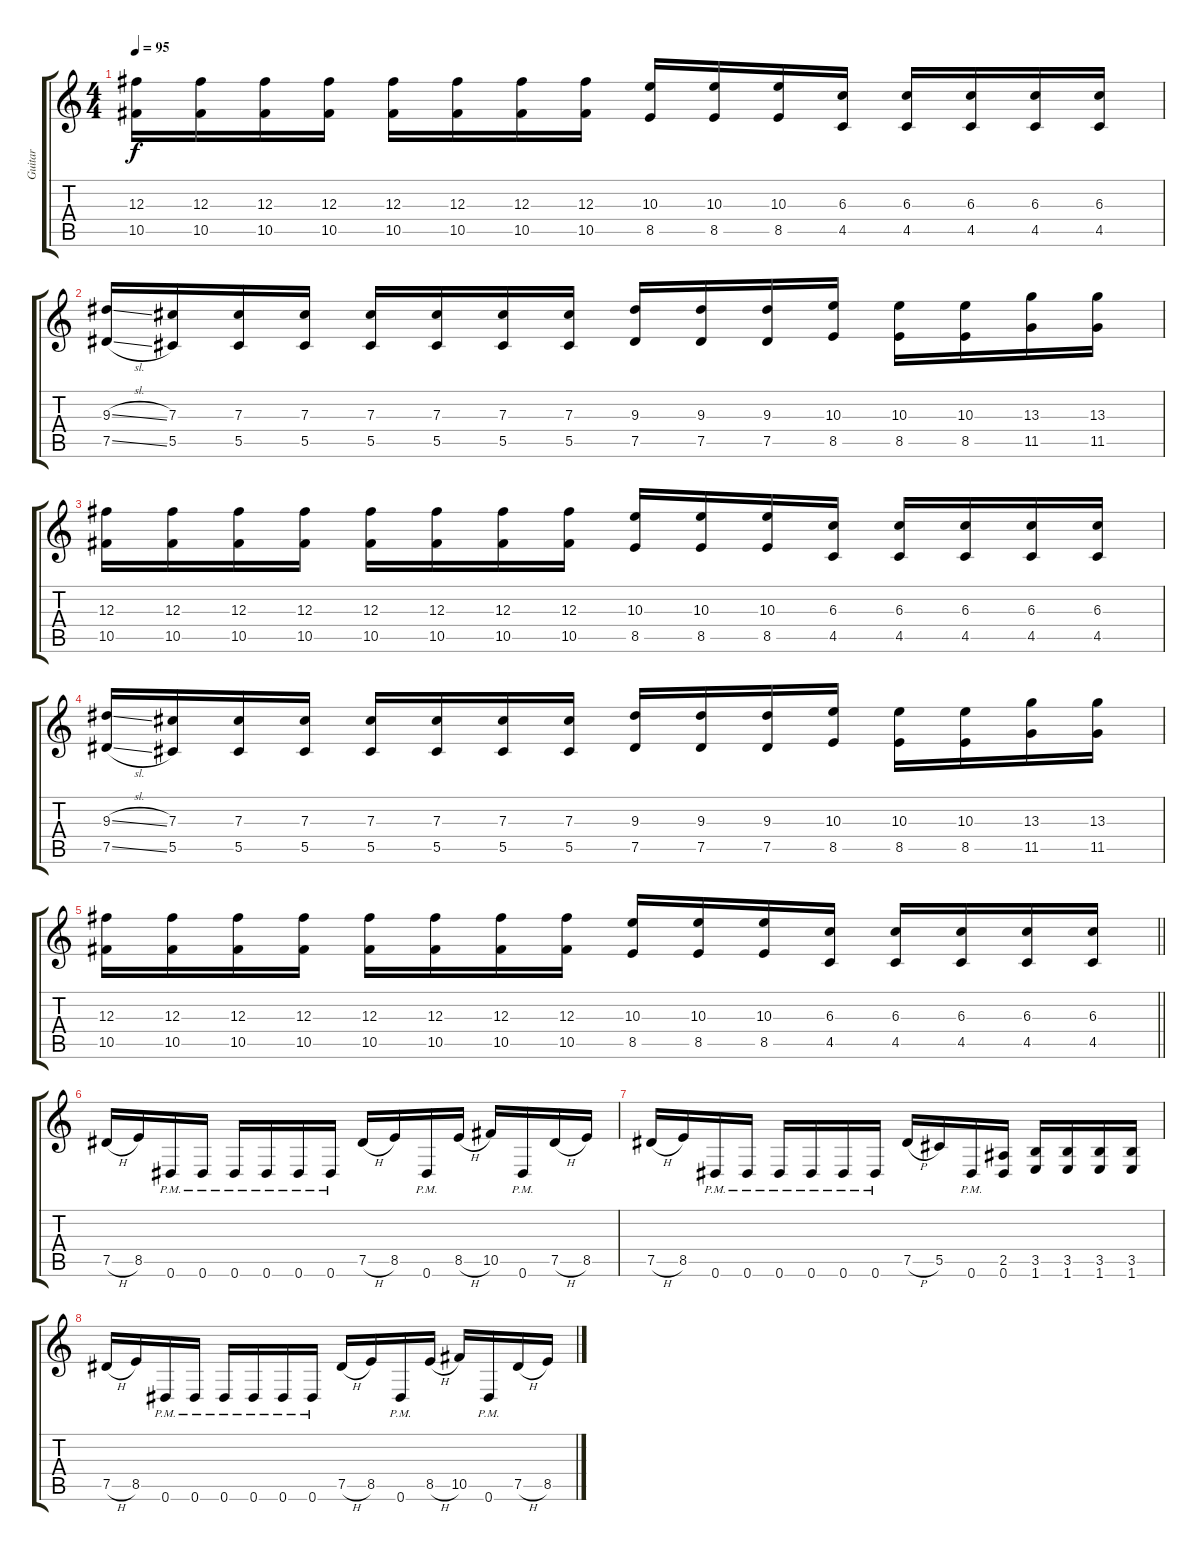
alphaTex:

\track ("Guitar" "Guitar") {instrument distortionguitar}
\staff {score tabs}
\tuning (Eb4 Bb3 Gb3 Db3 Ab2 Eb2) {hide}
\ts (4 4)
\tempo 95
\clef g2
\ks c
(12.3 10.5).16{dy f} (12.3 10.5).16 (12.3 10.5).16 (12.3 10.5).16 (12.3 10.5).16 (12.3 10.5).16 (12.3 10.5).16 (12.3 10.5).16 (10.3 8.5).16 (10.3 8.5).16 (10.3 8.5).16 (6.3 4.5).16 (6.3 4.5).16 (6.3 4.5).16 (6.3 4.5).16 (6.3 4.5).16 |
(9.3{sl} 7.5{sl}).16 (7.3 5.5).16 (7.3 5.5).16 (7.3 5.5).16 (7.3 5.5).16 (7.3 5.5).16 (7.3 5.5).16 (7.3 5.5).16 (9.3 7.5).16 (9.3 7.5).16 (9.3 7.5).16 (10.3 8.5).16 (10.3 8.5).16 (10.3 8.5).16 (13.3 11.5).16 (13.3 11.5).16 |
(12.3 10.5).16 (12.3 10.5).16 (12.3 10.5).16 (12.3 10.5).16 (12.3 10.5).16 (12.3 10.5).16 (12.3 10.5).16 (12.3 10.5).16 (10.3 8.5).16 (10.3 8.5).16 (10.3 8.5).16 (6.3 4.5).16 (6.3 4.5).16 (6.3 4.5).16 (6.3 4.5).16 (6.3 4.5).16 |
(9.3{sl} 7.5{sl}).16 (7.3 5.5).16 (7.3 5.5).16 (7.3 5.5).16 (7.3 5.5).16 (7.3 5.5).16 (7.3 5.5).16 (7.3 5.5).16 (9.3 7.5).16 (9.3 7.5).16 (9.3 7.5).16 (10.3 8.5).16 (10.3 8.5).16 (10.3 8.5).16 (13.3 11.5).16 (13.3 11.5).16 |
\barLineRight lightlight
(12.3 10.5).16 (12.3 10.5).16 (12.3 10.5).16 (12.3 10.5).16 (12.3 10.5).16 (12.3 10.5).16 (12.3 10.5).16 (12.3 10.5).16 (10.3 8.5).16 (10.3 8.5).16 (10.3 8.5).16 (6.3 4.5).16 (6.3 4.5).16 (6.3 4.5).16 (6.3 4.5).16 (6.3 4.5).16 |
7.5{h}.16 8.5.16 0.6{pm}.16 0.6{pm}.16 0.6{pm}.16 0.6{pm}.16 0.6{pm}.16 0.6{pm}.16 7.5{h}.16 8.5.16 0.6{pm}.16 8.5{h}.16 10.5.16 0.6{pm}.16 7.5{h}.16 8.5.16 |
7.5{h}.16 8.5.16 0.6{pm}.16 0.6{pm}.16 0.6{pm}.16 0.6{pm}.16 0.6{pm}.16 0.6{pm}.16 7.5{h}.16 5.5.16 0.6{pm}.16 (2.5 0.6).16 (3.5 1.6).16 (3.5 1.6).16 (3.5 1.6).16 (3.5 1.6).16 |
7.5{h}.16 8.5.16 0.6{pm}.16 0.6{pm}.16 0.6{pm}.16 0.6{pm}.16 0.6{pm}.16 0.6{pm}.16 7.5{h}.16 8.5.16 0.6{pm}.16 8.5{h}.16 10.5.16 0.6{pm}.16 7.5{h}.16 8.5.16
